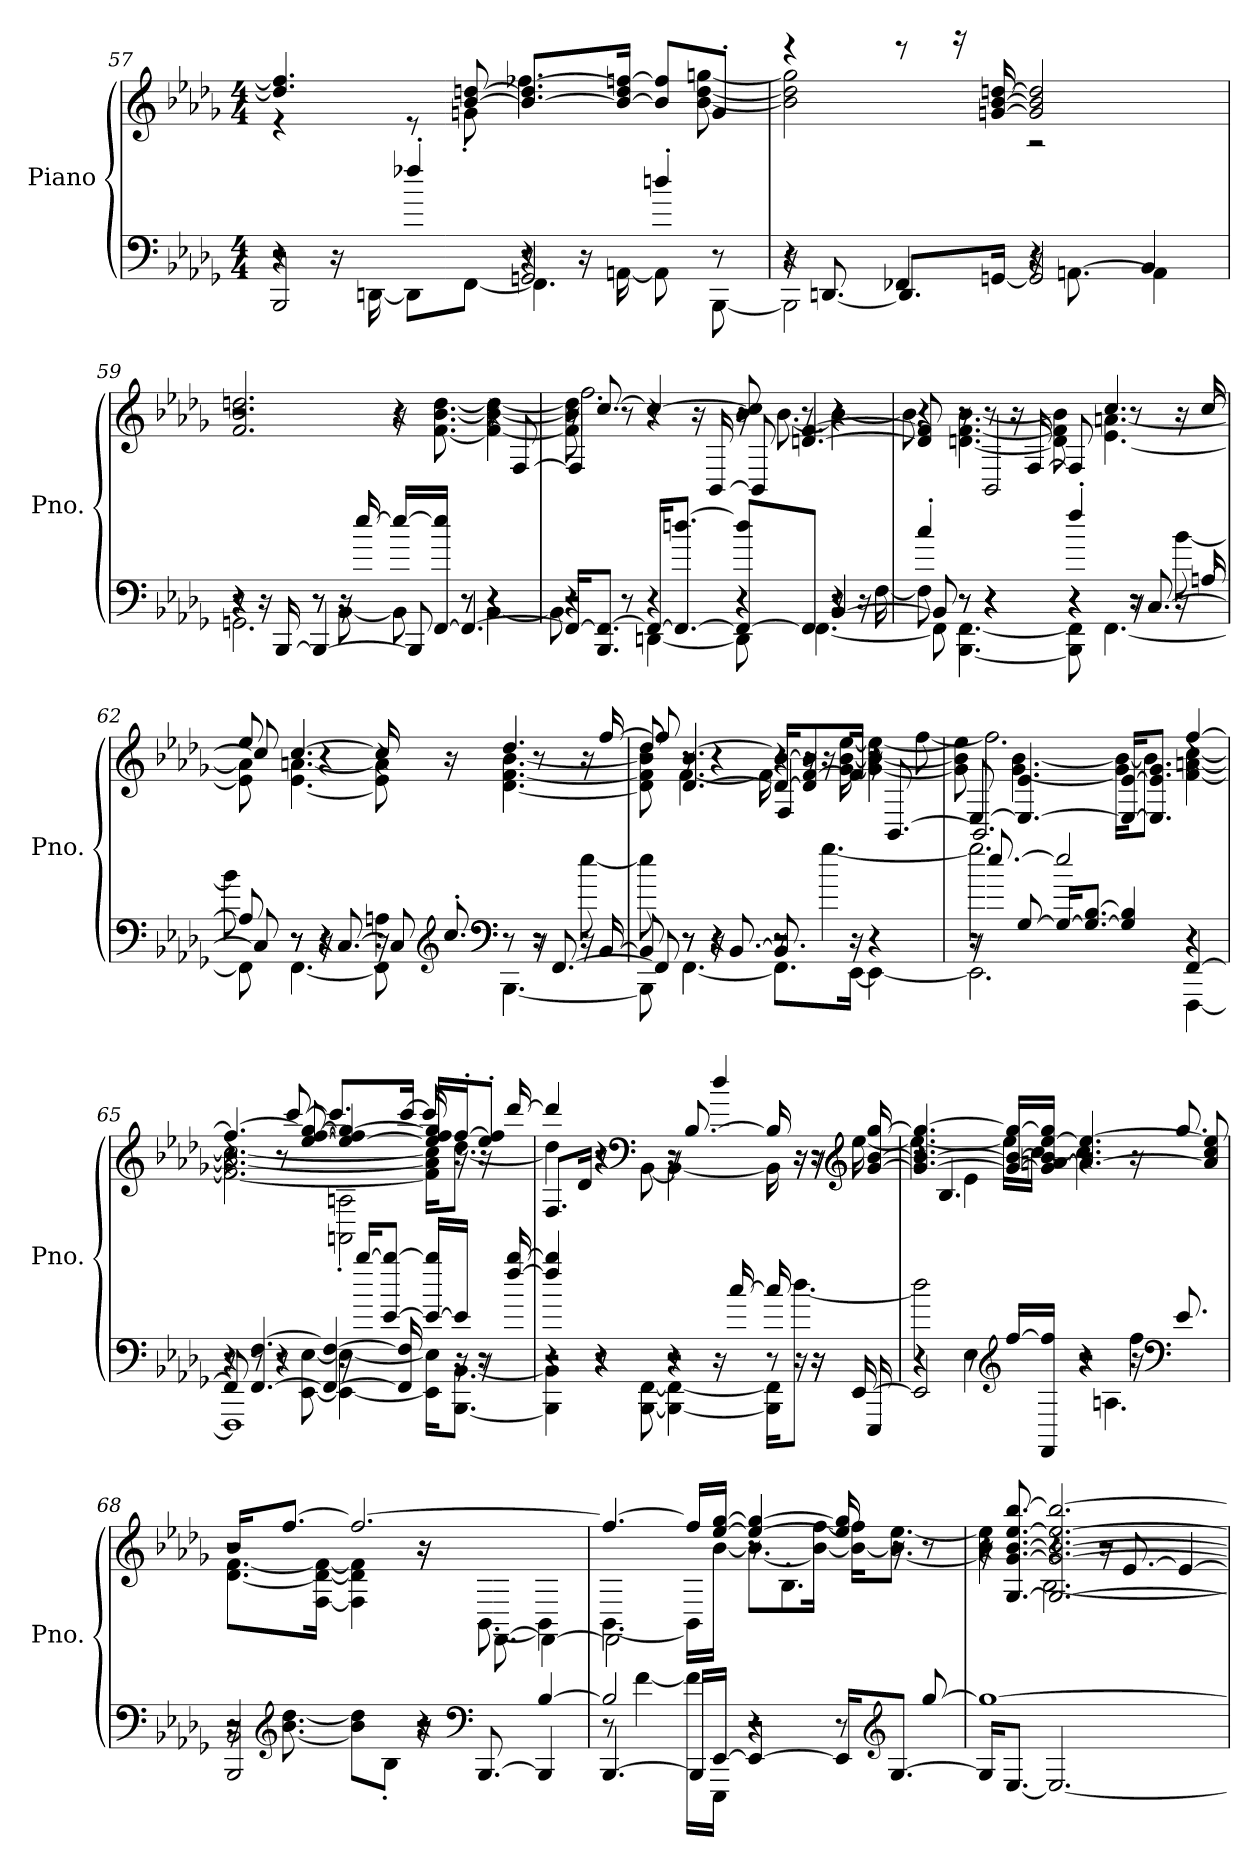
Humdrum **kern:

**kern	**kern
*part1	*part1
*staff2	*staff1
*I"Piano	*
*I'Pno.	*
!!LO:PB:g=z
*clefF4	*clefG2
*k[b-e-a-d-g-]	*k[b-e-a-d-g-]
*M4/4	*M4/4
=57	=57
*^	*^
*	*^	*	*
*	*	*^	*	*
4r	2r	2BBB-/	8r	4.dd/] 4.ff/]	4r
.	.	.	16r	.	.
.	.	.	[16DDn\	.	.
4ff-X'/	.	.	8DD\L]	.	8r
.	.	.	[8FF\J	[8b-/ [8ddn/	8gn'\
4r	8r	2GGn/	4.FF\]	8.b-/_ 8.dd/_L	4.ff-X\
.	16r	.	.	.	.
.	[16AAn\	.	.	16b-/_ 16dd/] [16ffn/Jk	.
4ddn'/	8AA\]	.	.	8b-/] 8ff/]L	.
.	8r	.	[8BBB-\	8g'/J	[8b-\ [8dd\ [8ggn\
*	*	*v	*v	*	*
=58	=58	=58	=58	=58
4r	16r	2BBB-\]	4r	2b-\] 2dd\] 2gg\]
.	[8.DDn/	.	.	.
4FF-X/	8.DD/L]	.	8r	.
.	.	.	16r	.
.	[16GGn/Jk	.	[16gn/ [16b-/ [16ddn/	.
4r	2GG/]	16r	2g/] 2b-/] 2dd/]	2r
.	.	[8.AAn\	.	.
4BB-/	.	4AA\]	.	.
=59	=59	=59	=59	=59
*	*	*^	*	*^
4r	4r	8r	2.GGn\	2.f/ 2.b-/ 2.ddn/	2r	2r
.	.	16r	.	.	.	.
.	.	[16BBB-/	.	.	.	.
8r	8r	4BBB-/_	.	.	.	.
16r	[8BB-\	.	.	.	.	.
[16ee-/	.	.	.	.	.	.
16ee-/LL_	8BB-\]	8BBB-/]	.	.	16r	4r
[16FF/ 16ee-/]JJ	.	.	.	.	[8.f\ [8.b-\ [8.dd\	.
4.FF/_	8r	8r	.	.	.	.
.	[4BB-\	4r	4r	4r	4f\_ 4b-\_ 4dd\_	8r
.	.	.	.	.	.	[8F/
!!LO:LB:g=z
=60	=60	=60	=60	=60	=60	=60
*	*	*	*	*	*	*^
16FF/KL_	8BB-\]	2r	4r	16r	8f\] 8b-\] 8dd\]	4F/]	2.ff\
8.BBB-/ 8.FF/_J	.	.	.	[8.cc/	.	.	.
.	8r	.	.	.	8r	.	.
16FF/KL_	4r	.	[4DDn\	4cc/_	4r	8r	.
8.FF/_ [8.ddn/J	.	.	.	.	.	.	.
.	.	.	.	.	.	16r	.
.	.	.	.	.	.	[16BB-/	.
8FF/_ 8dd/]L	4r	4r	8DD\]	8b-/ 8cc/]	16r	8BB-/]	.
.	.	.	.	.	[8.b-\	.	.
8FF/J]	.	.	[4.FF\	[4.dn/ [4.f/	.	8r	.
4r	8r	[4BB-/	.	.	4b-\_	4r	4r
.	16r	.	.	.	.	.	.
.	[16F\	.	.	.	.	.	.
*	*	*	*	*	*	*v	*v
=61	=61	=61	=61	=61	=61	=61
4cc'/	8F\]	8BB-/]	8FF\]	8d/] 8f/]	8b-\]	4r
.	8r	8r	[4.BBB-\ [4.FF\	8r	[4.dn\ [4.f\ [4.b-\	.
4r	4r	4r	.	8r	.	2BB-/
.	.	.	.	16r	.	.
.	.	.	.	[16F/	.	.
4ff'/	4r	4r	8BBB-\] 8FF\]	8F/]	8d\] 8f\] 8b-\]	.
.	.	.	[4.FF\	4.cc/	[4.e-\ [4.an\	.
8r	8r	16r	.	.	.	8r
.	.	[8.C/	.	.	.	.
16r	[8b-\	.	.	.	.	16r
[16An/	.	.	.	.	.	[16cc/
!!LO:LB:g=z	!!	!!
=62	=62	=62	=62	=62	=62	=62
8A/]	8b-\]	8C/]	8FF\]	8ee-/	8e-\] 8a\]	8cc/]
8r	8r	8r	[4.FF\	[4.cc/	[4.e-\ [4.an\	8r
4r	4r	16r	.	.	.	4r
.	.	[8.C/	.	.	.	.
16r	4An'\	8C/]	8FF\]	16cc/]	8e-\] 8a\]	4r
*clefG2	*	*	*	*	*	*
8.cc'/	.	.	.	16r	.	.
*clefF4	*	*	*	*	*	*
.	.	8r	[4.BBB-\	4.dd-/	[4.d-\ [4.f\ [4.b-\	.
8r	8r	16r	.	.	.	8r
.	.	[8.FF/	.	.	.	.
16r	[8ee-\	.	.	.	.	16r
[16BB-/	.	.	.	.	.	[16ff/
=63	=63	=63	=63	=63	=63	=63
*	*	*	*	*	*	*^
8BB-/]	8ee-\]	8FF/]	8BBB-\]	8dd-/	8d-\] 8f\] 8b-\]	8ff/]	2r
8r	8r	8r	[4.FF\	[4.d-/ [4.b-/	[4.f\	8r	.
4r	4r	16r	.	.	.	4r	.
.	.	[8.BB-/	.	.	.	.	.
2r	8r	8.BB-/]	8.FF\L]	16d-/_ 16b-/_KL	16f\]	4F/	4r
.	.	.	.	8d-/] [8f/ 8b-/]	16r	.	.
.	[4.gg-\	.	.	.	16r	.	.
.	.	16r	[16EE-\Jk	16f/Jk]	[16g-\ [16b-\ [16ee-\	.	.
.	.	4r	4EE-\_	4r	4g-\_ 4b-\_ 4ee-\_	16r	8r
.	.	.	.	.	.	[8.BB-/	.
.	.	.	.	.	.	.	[8ff\
!!LO:LB:g=z	!!	!!	!!
=64	=64	=64	=64	=64	=64	=64	=64
8r	2.gg-\]	16r	2.EE-\]	[8E-/	8g-\] 8b-\] 8ee-\]	2.BB-/]	2.ff\]
.	.	[8.ee-/	.	.	.	.	.
[8G-/	.	.	.	4.E-/_ 4.e-/	[4.g-\ [4.b-\	.	.
16G-/KL_	.	2ee-/]	.	.	.	.	.
8.G-/_ [8.B-/J	.	.	.	.	.	.	.
4G-/] 4B-/]	.	.	.	16E-/_ [16e-/KL	16g-\] 16b-\_KL	.	.
.	.	.	.	8.E-/] 8.e-/] 8.g-/J	8.b-\J]	.	.
[4FF/	4r	4r	[4FFF\	[4ff/	[4f\ [4an\ [4cc\	4r	4r
=65	=65	=65	=65	=65	=65	=65	=65
8FF/]	4r	8r	1FFF]	4.ff/_	2.f\_ 2.a\_ 2.cc\_	4r	2r
8r	.	[4.FF/ [4.F/	.	.	.	.	.
4r	8r	.	.	.	.	8r	.
.	[8EE-\ [8E-\	.	.	[8ee-/ 8ff/_ [8gg-/	.	[8ccc/	.
16r	4EE-\_ 4E-\_	4FF/_ 4F/_	.	4ee-/_ 4ff/] 4gg-/_	.	8.ccc/L]	2AAn\' 2An\'
[16bb-/KL	.	.	.	.	.	.	.
[8e-/ 8bb-/_J	.	.	.	.	.	.	.
.	.	.	.	.	.	[16ccc/Jk	.
16e-/_ 16bb-/]LL	16EE-\] 16E-\]KL	16FF/] 16F/]	.	16ee-/] 16ff/ 16gg-/]LL	16f\] 16a\] 16cc\]KL	16ccc/]	.
16e-/JJ]	[8.BBB-\ [8.BB-\J	16r	.	[16ff'/J	[8.dd-\J	16r	.
16r	.	8r	.	8ee-/' 8ff/]'J	.	16r	.
[16ff/ [16bb-/	.	.	.	.	.	[16ddd-/	.
*	*	*	*	*	*	*v	*v
!!LO:PB:g=z
=66	=66	=66	=66	=66	=66	=66
4ff/] 4bb-/]	4BBB-\] 4BB-\]	2r	4r	8.F/L	4dd-\]	4ddd-/]
.	.	.	.	16d-/Jk	.	.
4r	4r	.	8r	4r	8r	4r
*	*	*	*	*clefF4	*	*
.	.	.	[8BBB-\ [8FF\	.	[8BB-\	.
8r	2r	4r	4BBB-\_ 4FF\_	8r	4BB-\_	16r
.	.	.	.	.	.	[8.B-/
16r	.	.	.	4dd-/	.	.
[16cc/	.	.	.	.	.	.
16cc/]	.	8r	16BBB-\] 16FF\]KL	.	16BB-\]	16B-/]
16r	.	.	[8.dd-\J	.	16r	16r
16r	.	16r	.	16r	16r	8r
*	*	*	*	*clefG2	*	*
16EEE-/	.	[16EE-/	.	[16g-/ [16b-/ [16gg-/	[16ee-\	.
=67	=67	=67	=67	=67	=67	=67
*	*	*	*	*	*	*^
4r	4r	2EE-/]	2dd-\]	4.g-/_ 4.b-/_ 4.gg-/_	4.ee-\_	8r	4r
.	.	.	.	.	.	4.B-/	.
8r	4E-\	.	.	.	.	.	4e-\
*clefG2	*	*	*	*	*	*	*
[16ff/LL	.	.	.	16g-/_ 16b-/_ 16gg-/_LL	16ee-\LL]	.	.
16FF/ 16ff/]JJ	.	.	.	16g-/] [16an/ 16b-/] [16ee-/ 16gg-/]JJ	[16cc\JJ	.	.
4r	8r	2r	4r	4.a/_ 4.ee-/_	4.cc\]	4r	2r
.	4.An\	.	.	.	.	.	.
16r	.	.	4ff\	.	.	16r	.
*clefF4	*	*	*	*	*	*	*
8.e-/	.	.	.	.	.	8.gg-/	.
.	.	.	.	8a/] 8cc/ 8ee-/]	8r	.	.
*	*	*v	*v	*	*	*	*
*	*	*	*	*	*v	*v
!!LO:LB:g=z
=68	=68	=68	=68	=68	=68
2r	16r	2BBB-/ 2BB-/	16b-/KL	[8.d-\ [8.f\L	2r
*clefG2	*	*	*	*	*
.	[8.b-\ [8.dd-\	.	[8.ff/J	.	.
.	.	.	.	[16F\ 16d-\_ 16f\_Jk	.
.	8b-\] 8dd-\]L	.	2.ff/_	4F\] 4d-\] 4f\]	.
.	8B-'\J	.	.	.	.
4r	2r	16r	.	16r	16r
*clefF4	*	*	*	*	*
.	.	[8.BBB-/	.	[8.BB-\	[8.FF\
[4B-/	.	4BBB-/]	.	4BB-\]	4FF\_
=69	=69	=69	=69	=69	=69
2B-/]	8r	[4.BBB-/	4.ff/_	[4.BB-\	2FF\]
.	[4f\	.	.	.	.
.	16f\LL]	16BBB-/LL]	16ff/LL]	16BB-\LL]	.
.	16EEE-\JJ	[16EE-/JJ	[16ee-/ [16gg-/JJ	[16b-\JJ	.
4r	2r	4EE-/_	4ee-/_ 4gg-/_	8.b-\L_	8r
.	.	.	.	.	4.B-'\
.	.	.	.	16b-\_ [16ff\Jk	.
8r	.	16EE-/KL]	16ee-/] 16gg-/]	16b-\_ 16ff\]KL	.
*clefG2	*	*	*	*	*
.	.	[8.G-/J	16r	8.b-\_ [8.ee-\J	.
[8gg-/	.	.	8r	.	.
*	*v	*v	*	*	*
=70	=70	=70	=70	=70
*	*	*	*	*^
1gg-_	16G-/KL]	16r	4b-\] 4ee-\]	2r	4r
.	[8.E-/J	[8.G-/ [8.g-/ [8.b-/ [8.ee-/ [8.bb-/	.	.	.
.	2.E-/_	2.G-/_ 2.g-/_ 2.b-/_ 2.ee-/_ 2.bb-/_	4r	.	[2.B-\
.	.	.	2r	16r	.
.	.	.	.	[8.e-/	.
.	.	.	.	4e-/_	.
*v	*v	*	*	*	*
*	*v	*v	*v	*v
=	=
*-	*-
